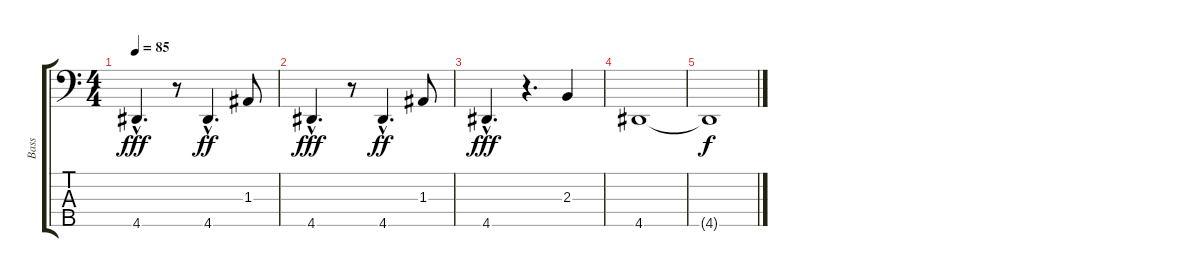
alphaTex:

\track ("Bass" "Bass") {instrument fretlessbass}
\staff {score tabs}
\tuning (G2 D2 A1 E1 B0) {hide}
\ts (4 4)
\tempo 85
\clef f4
\ks c
4.5{hac}.4{d dy fff} r.8 4.5{hac}.4{d dy ff} 1.3.8 |
4.5{hac}.4{d dy fff} r.8 4.5{hac}.4{d dy ff} 1.3.8 |
4.5{hac}.4{d dy fff} r.4{d} 2.3.4 |
4.5.1 |
4.5{t}.1{dy f}
